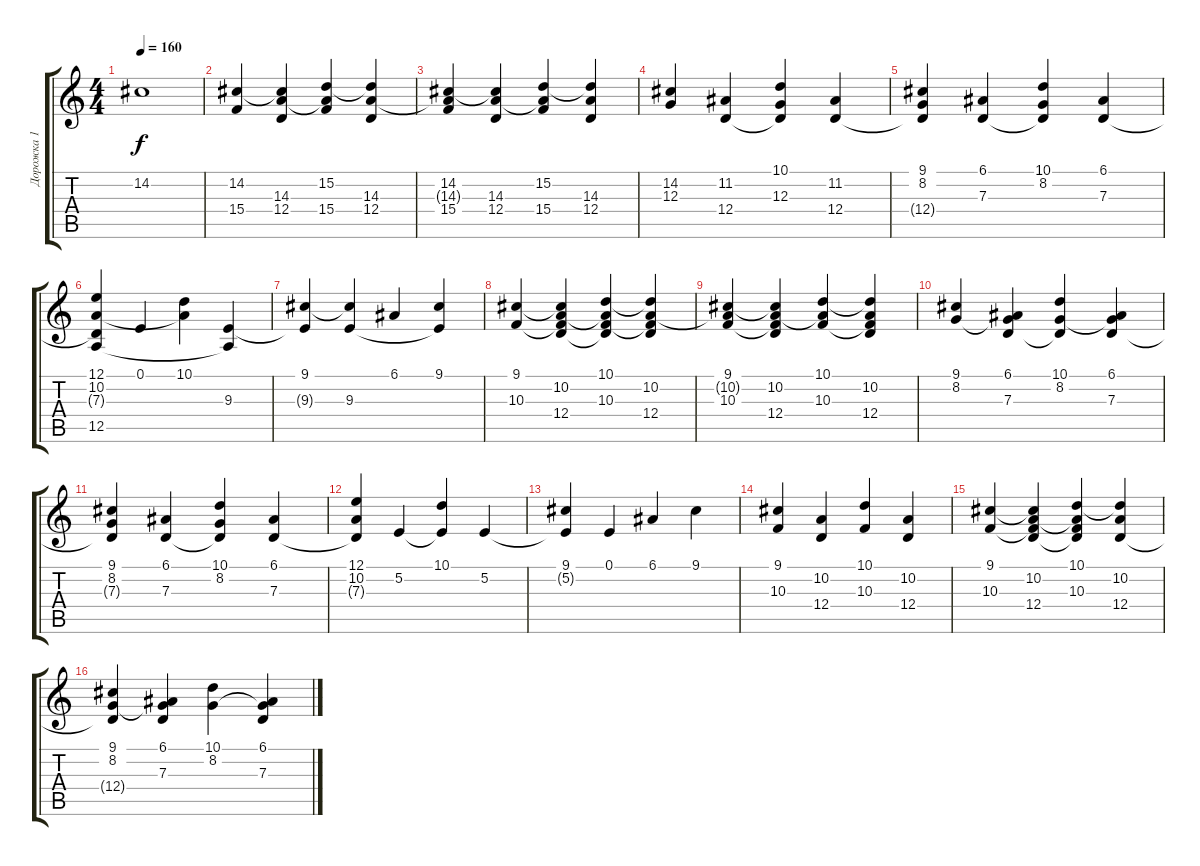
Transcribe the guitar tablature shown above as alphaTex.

\track ("Дорожка 1" "Дорожка 1") {instrument acousticgrandpiano}
\staff {score tabs}
\tuning (E4 B3 G3 D3 A2 E2) {hide}
\ts (4 4)
\tempo 160
\clef g2
\ks c
14.2.1{dy f} |
(14.2 15.4).4 (14.2{t} 14.3 12.4).4 (15.2 14.3{t} 15.4).4 (15.2{t} 14.3 12.4).4 |
(14.2 14.3{t} 15.4).4 (14.2{t} 14.3 12.4).4 (15.2 14.3{t} 15.4).4 (15.2{t} 14.3 12.4).4 |
(14.2 12.3).4 (11.2 12.4).4 (10.1 12.3 12.4{t}).4 (11.2 12.4).4 |
(9.1 8.2 12.4{t}).4 (6.1 7.3).4 (10.1 8.2 7.3{t}).4 (6.1 7.3).4 |
(12.1 10.2 7.3{t} 12.5).4 0.1.4 (10.1 10.2{t}).4 (9.3 12.5{t}).4 |
(9.1 9.3{t}).4 (9.1{t} 9.3).4 6.1.4 (9.1 9.3{t}).4 |
(9.1 10.3).4 (9.1{t} 10.2 10.3{t} 12.4).4 (10.1 10.2{t} 10.3 12.4{t}).4 (10.1{t} 10.2 10.3{t} 12.4).4 |
(9.1 10.2{t} 10.3).4 (9.1{t} 10.2 10.3{t} 12.4).4 (10.1 10.2{t} 10.3).4 (10.1{t} 10.2 10.3{t} 12.4).4 |
(9.1 8.2).4 (6.1 8.2{t} 7.3).4 (10.1 8.2 7.3{t}).4 (6.1 8.2{t} 7.3).4 |
(9.1 8.2 7.3{t}).4 (6.1 7.3).4 (10.1 8.2 7.3{t}).4 (6.1 7.3).4 |
(12.1 10.2 7.3{t}).4 5.2.4 (10.1 5.2{t}).4 5.2.4 |
(9.1 5.2{t}).4 0.1.4 6.1.4 9.1.4 |
(9.1 10.3).4 (10.2 12.4).4 (10.1 10.3).4 (10.2 12.4).4 |
(9.1 10.3).4 (9.1{t} 10.2 10.3{t} 12.4).4 (10.1 10.2{t} 10.3 12.4{t}).4 (10.1{t} 10.2 12.4).4 |
(9.1 8.2 12.4{t}).4 (6.1 8.2{t} 7.3).4 (10.1 8.2).4 (6.1 8.2{t} 7.3).4
